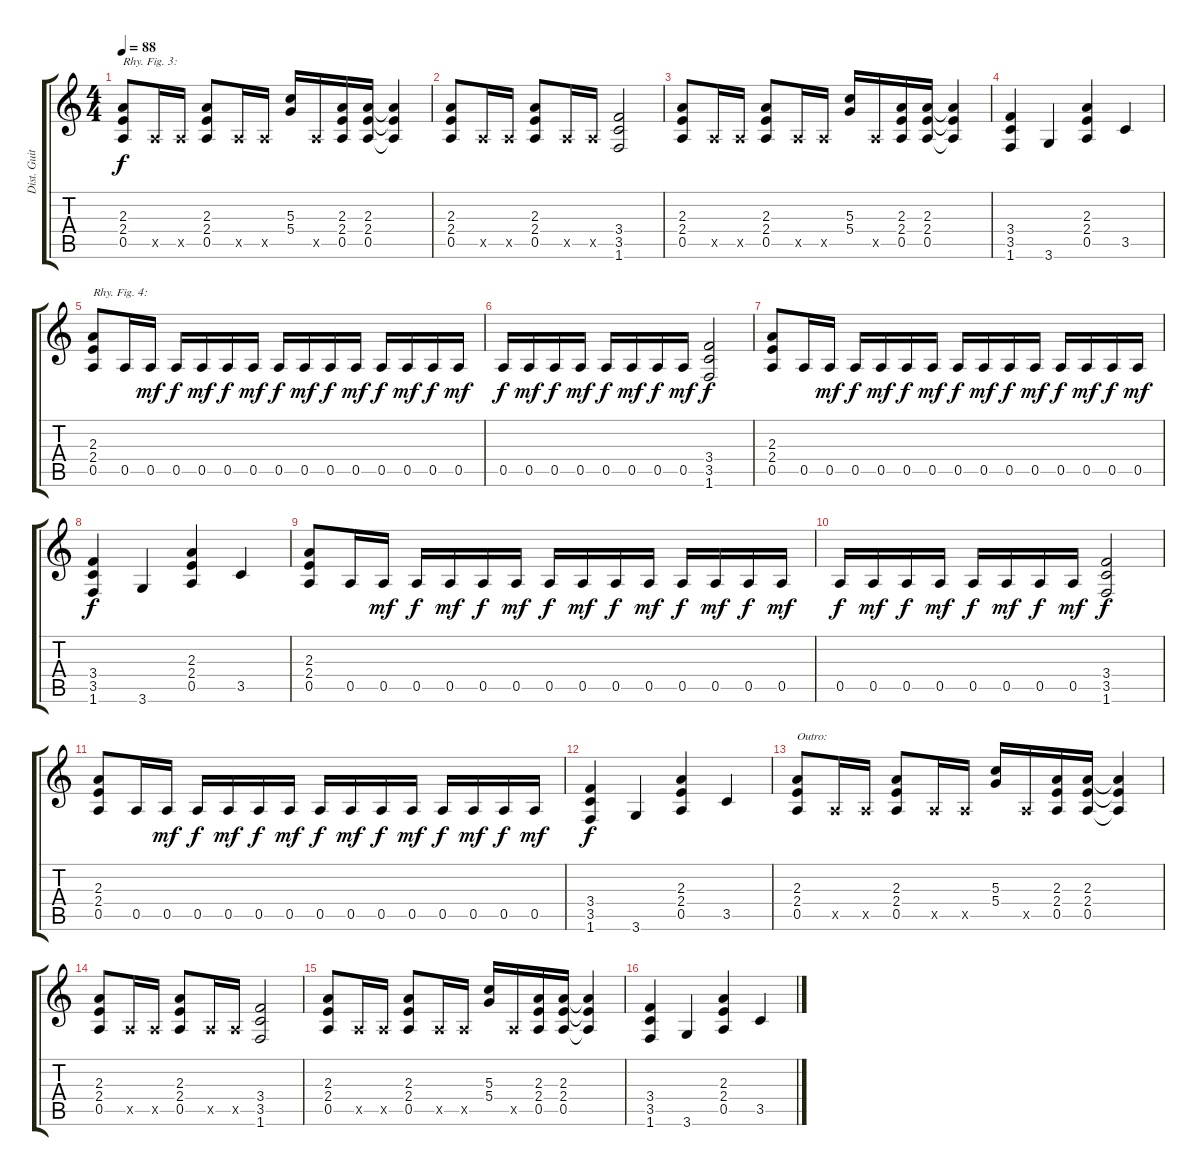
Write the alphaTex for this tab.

\track ("Dist. Guitar 1" "Dist. Guit") {instrument overdrivenguitar}
\staff {score tabs}
\tuning (E4 B3 G3 D3 A2 E2) {hide}
\ts (4 4)
\tempo 88
\clef g2
\ks c
(2.3 2.4 0.5).8{txt "Rhy. Fig. 3:" dy f} 0.5{x}.16 0.5{x}.16 (2.3 2.4 0.5).8 0.5{x}.16 0.5{x}.16 (5.3 5.4).16 0.5{x}.16 (2.3 2.4 0.5).16 (2.3 2.4 0.5).16 (2.3{t} 2.4{t} 0.5{t}).4 |
(2.3 2.4 0.5).8 0.5{x}.16 0.5{x}.16 (2.3 2.4 0.5).8 0.5{x}.16 0.5{x}.16 (3.4 3.5 1.6).2 |
(2.3 2.4 0.5).8 0.5{x}.16 0.5{x}.16 (2.3 2.4 0.5).8 0.5{x}.16 0.5{x}.16 (5.3 5.4).16 0.5{x}.16 (2.3 2.4 0.5).16 (2.3 2.4 0.5).16 (2.3{t} 2.4{t} 0.5{t}).4 |
(3.4 3.5 1.6).4 3.6.4 (2.3 2.4 0.5).4 3.5.4 |
(2.3 2.4 0.5).8{txt "Rhy. Fig. 4:"} 0.5.16 0.5.16{dy mf} 0.5.16{dy f} 0.5.16{dy mf} 0.5.16{dy f} 0.5.16{dy mf} 0.5.16{dy f} 0.5.16{dy mf} 0.5.16{dy f} 0.5.16{dy mf} 0.5.16{dy f} 0.5.16{dy mf} 0.5.16{dy f} 0.5.16{dy mf} |
0.5.16{dy f} 0.5.16{dy mf} 0.5.16{dy f} 0.5.16{dy mf} 0.5.16{dy f} 0.5.16{dy mf} 0.5.16{dy f} 0.5.16{dy mf} (3.4 3.5 1.6).2{dy f} |
(2.3 2.4 0.5).8 0.5.16 0.5.16{dy mf} 0.5.16{dy f} 0.5.16{dy mf} 0.5.16{dy f} 0.5.16{dy mf} 0.5.16{dy f} 0.5.16{dy mf} 0.5.16{dy f} 0.5.16{dy mf} 0.5.16{dy f} 0.5.16{dy mf} 0.5.16{dy f} 0.5.16{dy mf} |
(3.4 3.5 1.6).4{dy f} 3.6.4 (2.3 2.4 0.5).4 3.5.4 |
(2.3 2.4 0.5).8 0.5.16 0.5.16{dy mf} 0.5.16{dy f} 0.5.16{dy mf} 0.5.16{dy f} 0.5.16{dy mf} 0.5.16{dy f} 0.5.16{dy mf} 0.5.16{dy f} 0.5.16{dy mf} 0.5.16{dy f} 0.5.16{dy mf} 0.5.16{dy f} 0.5.16{dy mf} |
0.5.16{dy f} 0.5.16{dy mf} 0.5.16{dy f} 0.5.16{dy mf} 0.5.16{dy f} 0.5.16{dy mf} 0.5.16{dy f} 0.5.16{dy mf} (3.4 3.5 1.6).2{dy f} |
(2.3 2.4 0.5).8 0.5.16 0.5.16{dy mf} 0.5.16{dy f} 0.5.16{dy mf} 0.5.16{dy f} 0.5.16{dy mf} 0.5.16{dy f} 0.5.16{dy mf} 0.5.16{dy f} 0.5.16{dy mf} 0.5.16{dy f} 0.5.16{dy mf} 0.5.16{dy f} 0.5.16{dy mf} |
(3.4 3.5 1.6).4{dy f} 3.6.4 (2.3 2.4 0.5).4 3.5.4 |
(2.3 2.4 0.5).8{txt "Outro:"} 0.5{x}.16 0.5{x}.16 (2.3 2.4 0.5).8 0.5{x}.16 0.5{x}.16 (5.3 5.4).16 0.5{x}.16 (2.3 2.4 0.5).16 (2.3 2.4 0.5).16 (2.3{t} 2.4{t} 0.5{t}).4 |
(2.3 2.4 0.5).8 0.5{x}.16 0.5{x}.16 (2.3 2.4 0.5).8 0.5{x}.16 0.5{x}.16 (3.4 3.5 1.6).2 |
(2.3 2.4 0.5).8 0.5{x}.16 0.5{x}.16 (2.3 2.4 0.5).8 0.5{x}.16 0.5{x}.16 (5.3 5.4).16 0.5{x}.16 (2.3 2.4 0.5).16 (2.3 2.4 0.5).16 (2.3{t} 2.4{t} 0.5{t}).4 |
(3.4 3.5 1.6).4 3.6.4 (2.3 2.4 0.5).4 3.5.4
